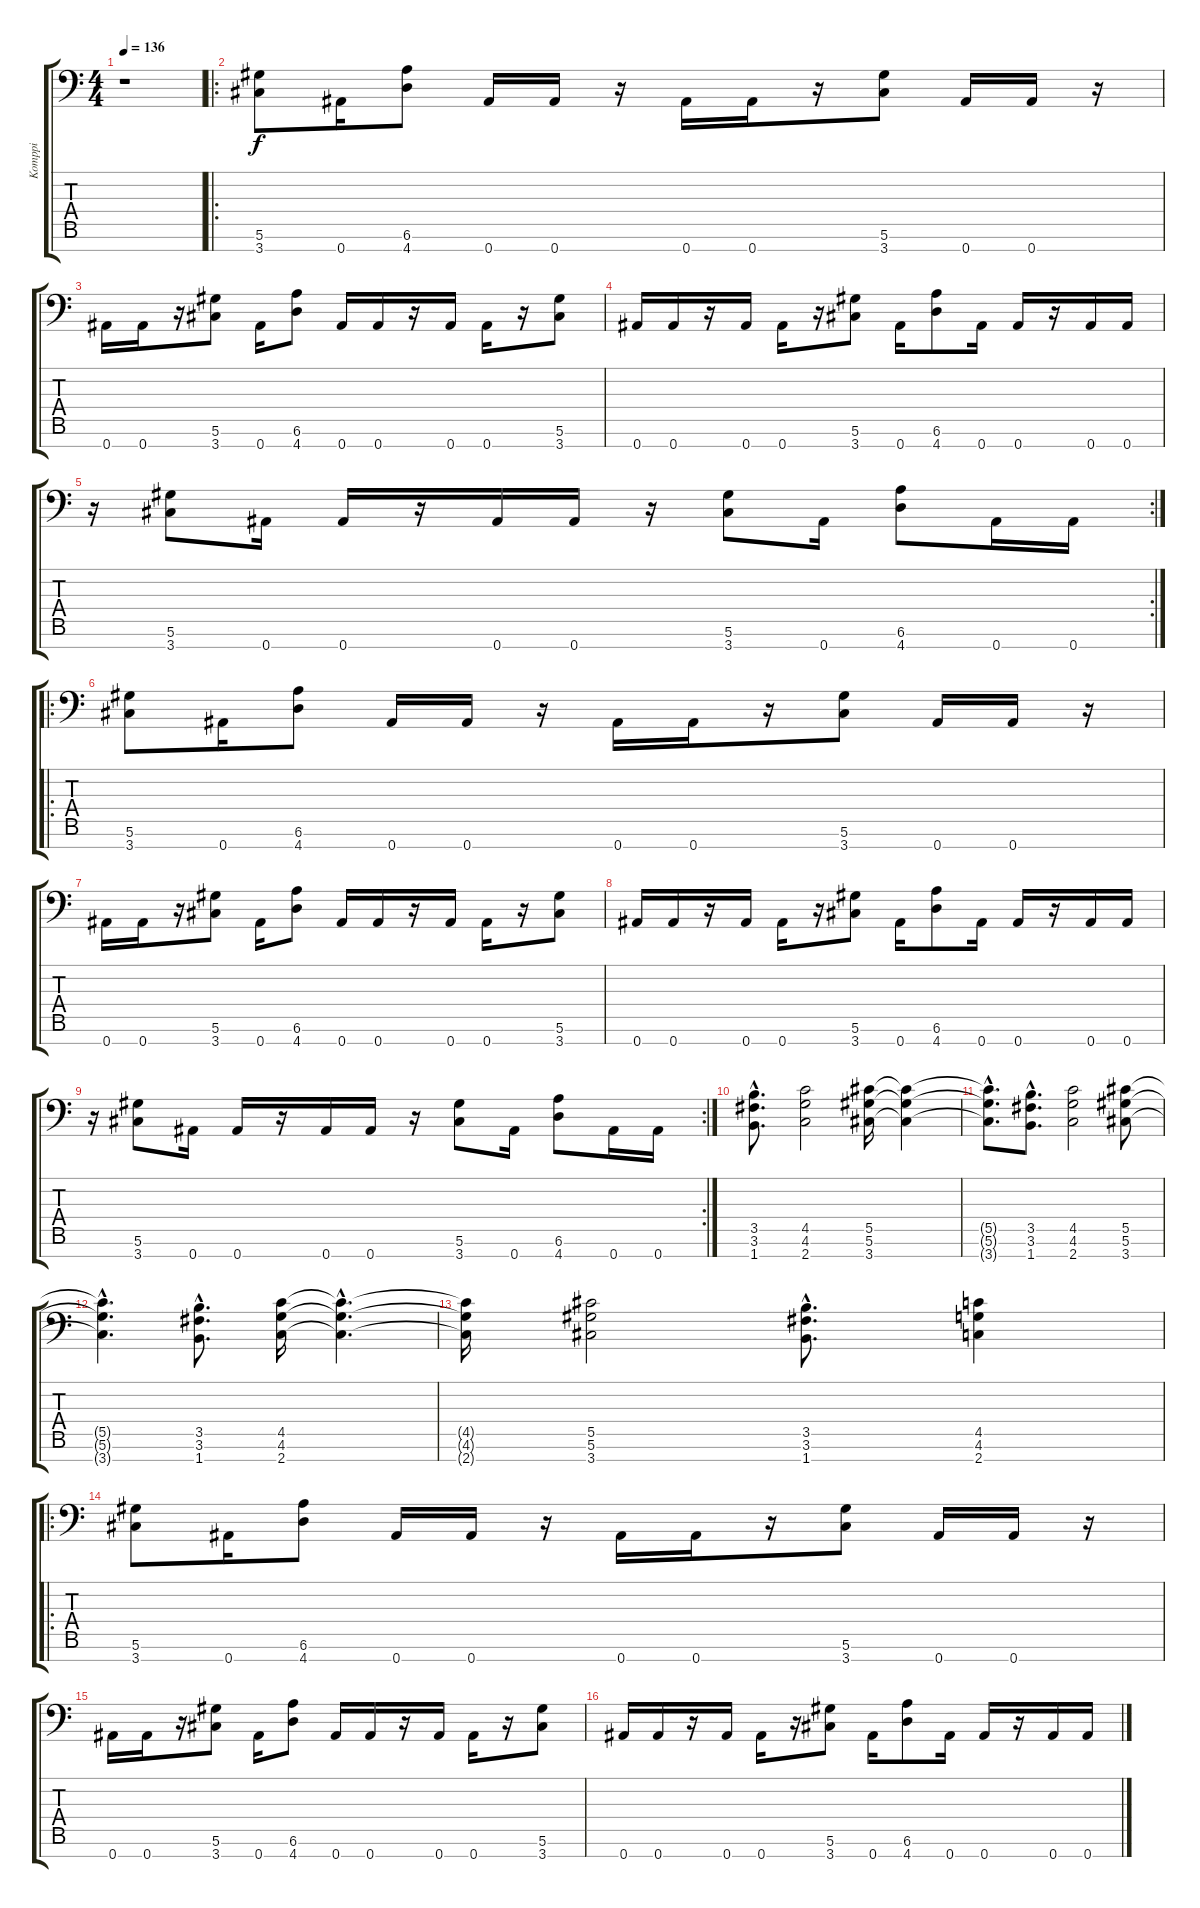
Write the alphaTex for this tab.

\track ("Komppi" "Komppi") {instrument distortionguitar}
\staff {score tabs}
\tuning (Eb4 Bb3 Gb3 Db3 Ab2 Eb2 Bb1) {hide}
\ts (4 4)
\tempo 136
\clef f4
\ks c
r.1{dy f instrument distortionguitar} |
\ro
(5.6 3.7).8 0.7.16 (6.6 4.7).8 0.7.16 0.7.16 r.16 0.7.16 0.7.16 r.16 (5.6 3.7).8 0.7.16 0.7.16 r.16 |
0.7.16 0.7.16 r.16 (5.6 3.7).8 0.7.16 (6.6 4.7).8 0.7.16 0.7.16 r.16 0.7.16 0.7.16 r.16 (5.6 3.7).8 |
0.7.16 0.7.16 r.16 0.7.16 0.7.16 r.16 (5.6 3.7).8 0.7.16 (6.6 4.7).8 0.7.16 0.7.16 r.16 0.7.16 0.7.16 |
\rc 2
r.16 (5.6 3.7).8 0.7.16 0.7.16 r.16 0.7.16 0.7.16 r.16 (5.6 3.7).8 0.7.16 (6.6 4.7).8 0.7.16 0.7.16 |
\ro
(5.6 3.7).8 0.7.16 (6.6 4.7).8 0.7.16 0.7.16 r.16 0.7.16 0.7.16 r.16 (5.6 3.7).8 0.7.16 0.7.16 r.16 |
0.7.16 0.7.16 r.16 (5.6 3.7).8 0.7.16 (6.6 4.7).8 0.7.16 0.7.16 r.16 0.7.16 0.7.16 r.16 (5.6 3.7).8 |
0.7.16 0.7.16 r.16 0.7.16 0.7.16 r.16 (5.6 3.7).8 0.7.16 (6.6 4.7).8 0.7.16 0.7.16 r.16 0.7.16 0.7.16 |
\rc 2
r.16 (5.6 3.7).8 0.7.16 0.7.16 r.16 0.7.16 0.7.16 r.16 (5.6 3.7).8 0.7.16 (6.6 4.7).8 0.7.16 0.7.16 |
(3.5{hac} 3.6{hac} 1.7{hac}).8{d} (4.5 4.6 2.7).2 (5.5 5.6 3.7).16 (5.5{t} 5.6{t} 3.7{t}).4 |
(5.5{hac t} 5.6{hac t} 3.7{hac t}).8{d} (3.5{hac} 3.6{hac} 1.7{hac}).8{d} (4.5 4.6 2.7).2 (5.5 5.6 3.7).8 |
(5.5{hac t} 5.6{hac t} 3.7{hac t}).4{d} (3.5{hac} 3.6{hac} 1.7{hac}).8{d} (4.5 4.6 2.7).16 (4.5{hac t} 4.6{hac t} 2.7{hac t}).4{d} |
(4.5{t} 4.6{t} 2.7{t}).16 (5.5 5.6 3.7).2 (3.5{hac} 3.6{hac} 1.7{hac}).8{d} (4.5 4.6 2.7).4 |
\ro
(5.6 3.7).8 0.7.16 (6.6 4.7).8 0.7.16 0.7.16 r.16 0.7.16 0.7.16 r.16 (5.6 3.7).8 0.7.16 0.7.16 r.16 |
0.7.16 0.7.16 r.16 (5.6 3.7).8 0.7.16 (6.6 4.7).8 0.7.16 0.7.16 r.16 0.7.16 0.7.16 r.16 (5.6 3.7).8 |
0.7.16 0.7.16 r.16 0.7.16 0.7.16 r.16 (5.6 3.7).8 0.7.16 (6.6 4.7).8 0.7.16 0.7.16 r.16 0.7.16 0.7.16
